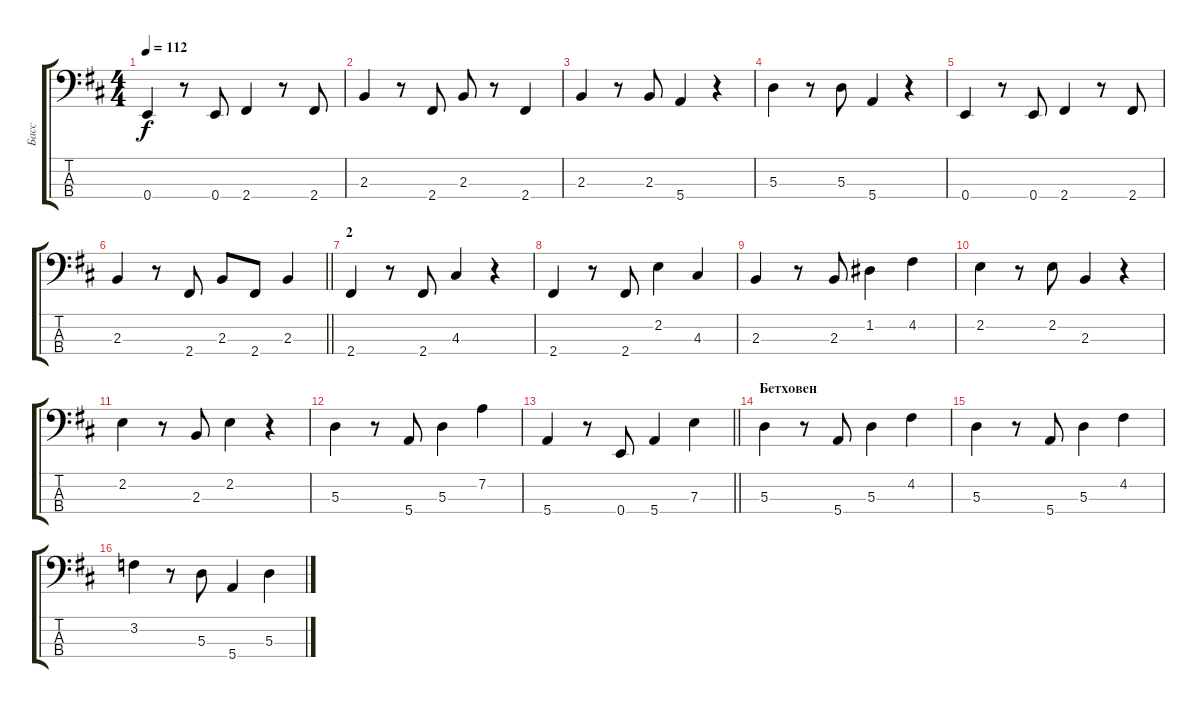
\track ("Басс" "Басс") {instrument electricbassfinger}
\staff {score tabs}
\tuning (G2 D2 A1 E1) {hide}
\ts (4 4)
\tempo 112
\clef f4
\ks bminor
0.4.4{dy f} r.8 0.4.8 2.4.4 r.8 2.4.8 |
2.3.4 r.8 2.4.8 2.3.8 r.8 2.4.4 |
2.3.4 r.8 2.3.8 5.4.4 r.4 |
5.3.4 r.8 5.3.8 5.4.4 r.4 |
0.4.4 r.8 0.4.8 2.4.4 r.8 2.4.8 |
\barLineRight lightlight
2.3.4 r.8 2.4.8 2.3.8 2.4.8 2.3.4 |
\section ("" "2")
2.4.4 r.8 2.4.8 4.3.4 r.4 |
2.4.4 r.8 2.4.8 2.2.4 4.3.4 |
2.3.4 r.8 2.3.8 1.2.4 4.2.4 |
2.2.4 r.8 2.2.8 2.3.4 r.4 |
2.2.4 r.8 2.3.8 2.2.4 r.4 |
5.3.4 r.8 5.4.8 5.3.4 7.2.4 |
\barLineRight lightlight
5.4.4 r.8 0.4.8 5.4.4 7.3.4 |
\section ("" "Бетховен")
5.3.4 r.8 5.4.8 5.3.4 4.2.4 |
5.3.4 r.8 5.4.8 5.3.4 4.2.4 |
3.2.4 r.8 5.3.8 5.4.4 5.3.4
